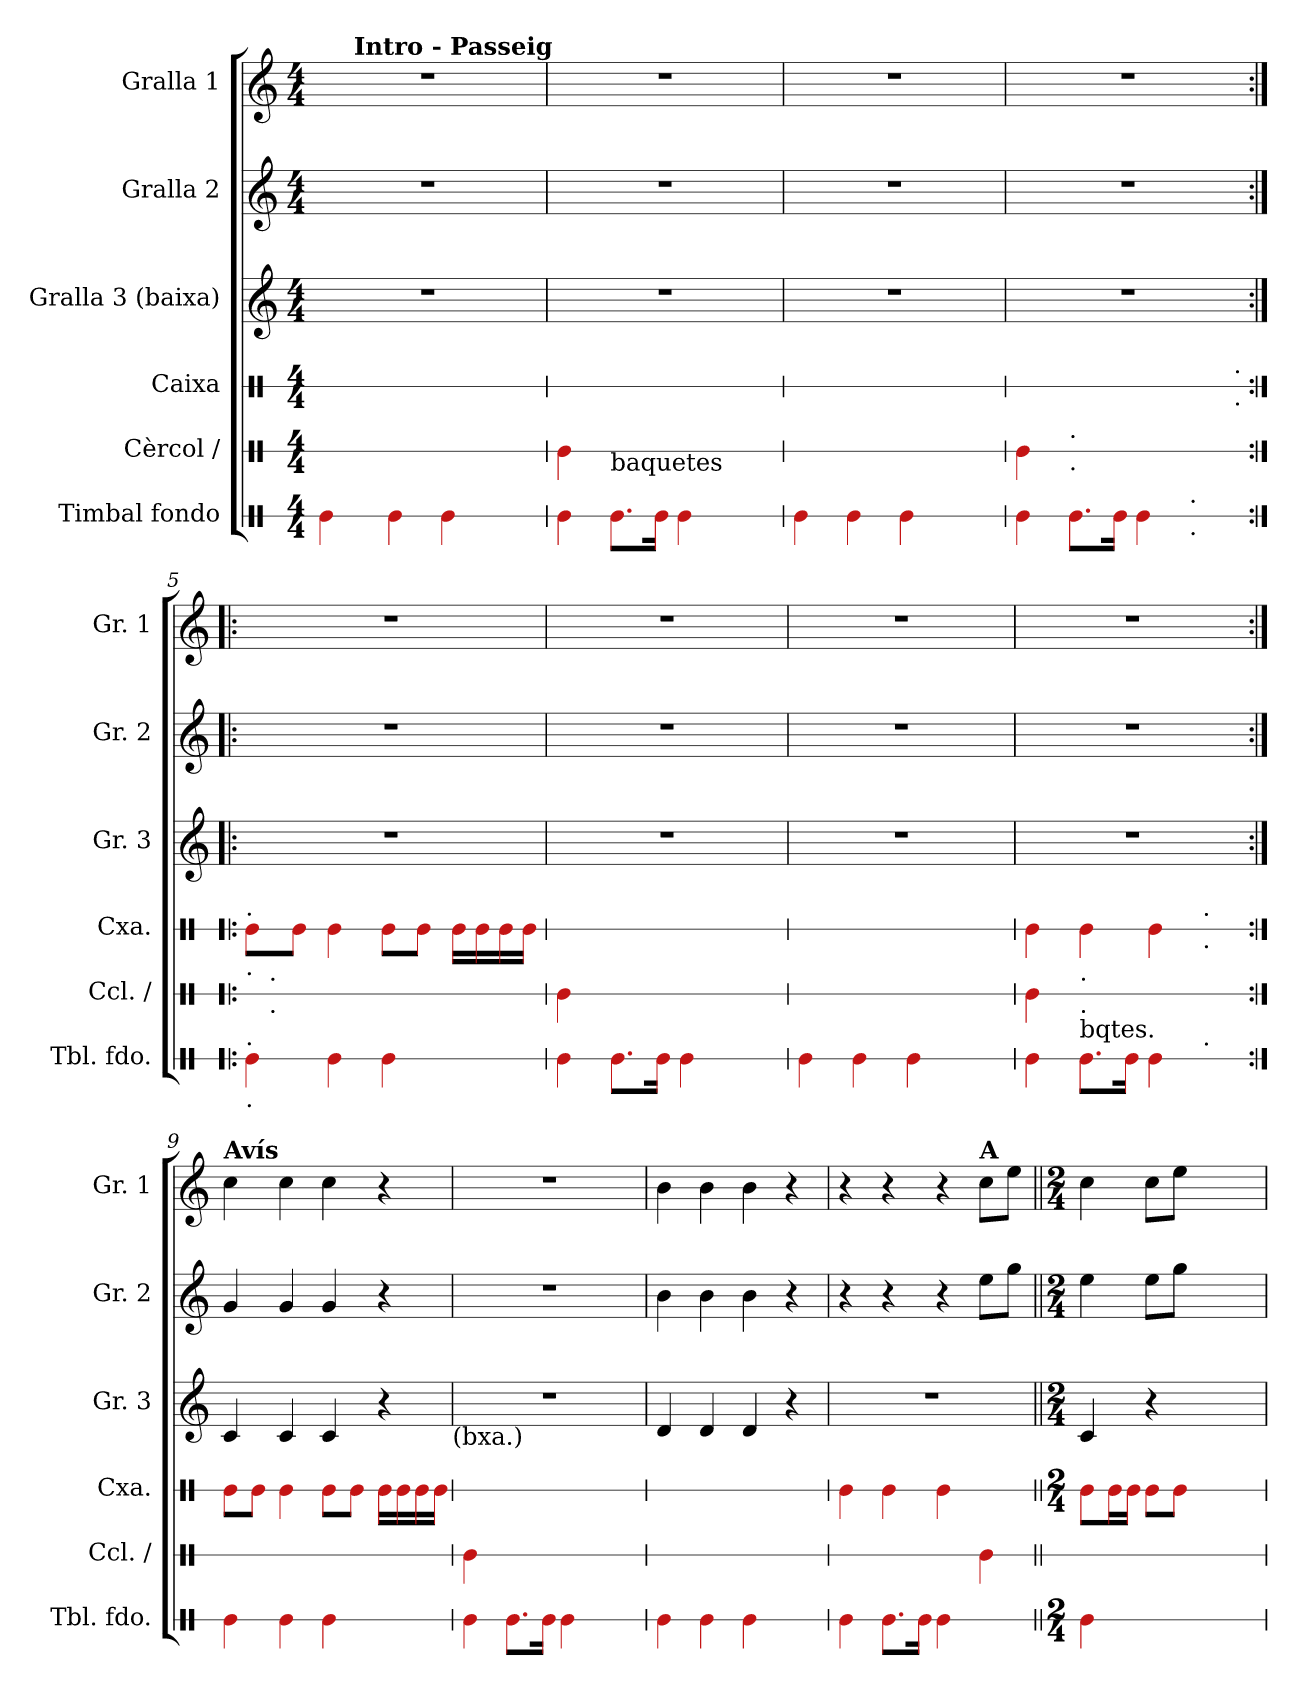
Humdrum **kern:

**kern	**kern	**kern	**kern	**kern	**kern
*part6	*part5	*part4	*part3	*part2	*part1
*staff6	*staff5	*staff4	*staff3	*staff2	*staff1
*I"Timbal fondo	*I"Cèrcol /	*I"Caixa	*I"Gralla 3 (baixa)	*I"Gralla 2	*I"Gralla 1
*I'Tbl. fdo.	*I'Ccl. /	*I'Cxa.	*I'Gr. 3	*I'Gr. 2	*I'Gr. 1
*stria1	*stria1	*stria1	*	*	*
*clefX	*clefX	*clefX	*clefG2	*clefG2	*clefG2
*k[]	*k[]	*k[]	*k[]	*k[]	*k[]
*M4/4	*M4/4	*M4/4	*M4/4	*M4/4	*M4/4
*MM80	*MM80	*MM80	*MM80	*MM80	*MM80
=1	=1	=1	=1	=1	=1
*	*	*	*	*	*^
4e\	1ryy	1ryy	1r	1r	1r	8ryy
*	*	*	*	*	*MM100	*
!	!	!	!	!	!	!LO:TX:a:B:t=Intro - Passeig
.	.	.	.	.	.	2..ryy
4e\	.	.	.	.	.	.
4e\	.	.	.	.	.	.
4ryy	.	.	.	.	.	.
*	*	*	*	*	*v	*v
=2	=2	=2	=2	=2	=2
4e\	4e\	1ryy	1r	1r	1r
!	!LO:TX:b:t=baquetes	!	!	!	!
8.e\L	2.ryy	.	.	.	.
16e\Jk	.	.	.	.	.
4e\	.	.	.	.	.
4ryy	.	.	.	.	.
=3	=3	=3	=3	=3	=3
4e\	1ryy	1ryy	1r	1r	1r
4e\	.	.	.	.	.
4e\	.	.	.	.	.
4ryy	.	.	.	.	.
=4	=4	=4	=4	=4	=4
*	*	*^	*	*	*
4e\	4e\	1ryy	2...ryy	1r	1r	1r
!	!LO:TX:b:t=.	!	!	!	!	!
!	!LO:TX:a:t=.	!	!	!	!	!
8.e\L	2.ryy	.	.	.	.	.
16e\Jk	.	.	.	.	.	.
4e\	.	.	.	.	.	.
!LO:TX:b:t=.	!	!	!	!	!	!
!LO:TX:a:t=.	!	!	!	!	!	!
4ryy	.	.	.	.	.	.
!	!	!	!LO:TX:b:t=.	!	!	!
!	!	!	!LO:TX:a:t=.	!	!	!
.	.	.	16ryy	.	.	.
=5:|!|:	=5:|!|:	=5:|!|:	=5:|!|:	=5:|!|:	=5:|!|:	=5:|!|:
!	!	!LO:TX:b:t=.	!	!	!	!
!	!	!LO:TX:a:t=.	!	!	!	!
!LO:TX:b:t=.	!	!	!	!	!	!
!LO:TX:a:t=.	!	!	!	!	!	!
*	*^	*	*	*	*	*
4e\	1ryy	16ryy	4ryy	8e\L	1r	1r	1r
!	!	!LO:TX:b:t=.	!	!	!	!	!
!	!	!LO:TX:a:t=.	!	!	!	!	!
.	.	2...ryy	.	.	.	.	.
.	.	.	.	8e\J	.	.	.
4e\	.	.	4e\	2.ryy	.	.	.
4e\	.	.	8e\L	.	.	.	.
.	.	.	8e\J	.	.	.	.
4ryy	.	.	16e\LL	.	.	.	.
.	.	.	16e\	.	.	.	.
.	.	.	16e\	.	.	.	.
.	.	.	16e\JJ	.	.	.	.
*	*v	*v	*	*	*	*	*
*	*	*v	*v	*	*	*
=6	=6	=6	=6	=6	=6
4e\	4e\	1ryy	1r	1r	1r
8.e\L	2.ryy	.	.	.	.
16e\Jk	.	.	.	.	.
4e\	.	.	.	.	.
4ryy	.	.	.	.	.
=7	=7	=7	=7	=7	=7
4e\	1ryy	1ryy	1r	1r	1r
4e\	.	.	.	.	.
4e\	.	.	.	.	.
4ryy	.	.	.	.	.
!!LO:LB:g=z
=8	=8	=8	=8	=8	=8
4e\	4e\	4e\	1r	1r	1r
!	!LO:TX:b:t=.	!	!	!	!
!	!LO:TX:a:t=.	!	!	!	!
!	!LO:TX:b:t=bqtes.	!	!	!	!
8.e\L	2.ryy	4e\	.	.	.
16e\Jk	.	.	.	.	.
4e\	.	4e\	.	.	.
!	!	!LO:TX:b:t=.	!	!	!
!	!	!LO:TX:a:t=.	!	!	!
!LO:TX:a:t=.	!	!	!	!	!
4ryy	.	4ryy	.	.	.
=9:|!	=9:|!	=9:|!	=9:|!	=9:|!	=9:|!
!	!	!	!	!	!LO:TX:a:B:t=Avís
4e\	1ryy	8e\L	4c/	4g/	4cc\
.	.	8e\J	.	.	.
4e\	.	4e\	4c/	4g/	4cc\
4e\	.	8e\L	4c/	4g/	4cc\
.	.	8e\J	.	.	.
4ryy	.	16e\LL	4r	4r	4r
.	.	16e\	.	.	.
.	.	16e\	.	.	.
.	.	16e\JJ	.	.	.
!	!	!	!LO:TX:b:t=(bxa.)	!	!
=10	=10	=10	=10	=10	=10
4e\	4e\	1ryy	1r	1r	1r
8.e\L	2.ryy	.	.	.	.
16e\Jk	.	.	.	.	.
4e\	.	.	.	.	.
4ryy	.	.	.	.	.
=11	=11	=11	=11	=11	=11
4e\	1ryy	1ryy	4d/	4b\	4b\
4e\	.	.	4d/	4b\	4b\
4e\	.	.	4d/	4b\	4b\
4ryy	.	.	4r	4r	4r
=12	=12	=12	=12	=12	=12
4e\	2.ryy	4e\	1r	4r	4r
8.e\L	.	4e\	.	4r	4r
16e\Jk	.	.	.	.	.
4e\	.	4e\	.	4r	4r
!	!	!	!	!	!LO:TX:a:B:t=A
4ryy	4e\	4ryy	.	8ee\L	8cc\L
.	.	.	.	8gg\J	8ee\J
=13||	=13||	=13||	=13||	=13||	=13||
*M2/4	*	*M2/4	*M2/4	*M2/4	*M2/4
4e\	1ryy	8e\L	4c/	4ee\	4cc\
.	.	16e\L	.	.	.
.	.	16e\JJ	.	.	.
2.ryy	.	8e\L	4r	8ee\L	8cc\L
.	.	8e\J	.	8gg\J	8ee\J
.	.	2ryy	2ryy	2ryy	2ryy
=	=	=	=	=	=
*-	*-	*-	*-	*-	*-
